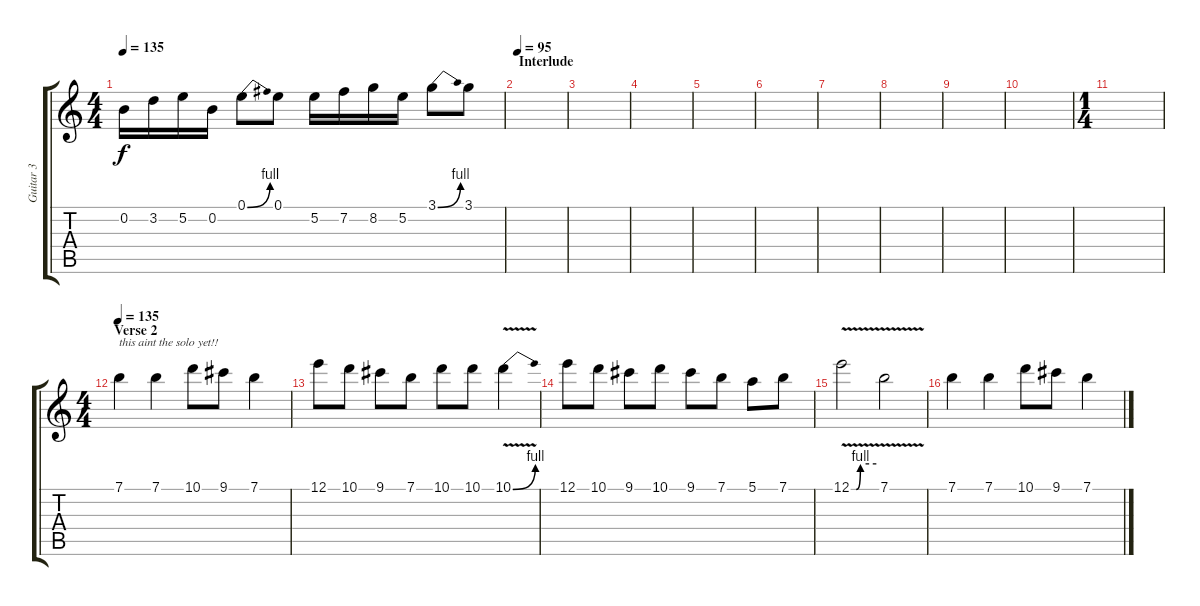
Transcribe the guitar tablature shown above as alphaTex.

\track ("Guitar 3" "Guitar 3") {instrument distortionguitar}
\staff {score tabs}
\tuning (E4 B3 G3 D3 A2 E2) {hide}
\ts (4 4)
\tempo 135
\clef g2
\ks c
0.2.16{dy f} 3.2.16 5.2.16 0.2.16 0.1{be (bend 0 0 60 4)}.8 0.1.8 5.2.16 7.2.16 8.2.16 5.2.16 3.1{be (bend 0 0 60 4)}.8 3.1.8 |
\section ("" "Interlude")
\tempo 95
|
|
|
|
|
|
|
|
|
\ts (1 4)
|
\ts (4 4)
\section ("" "Verse 2")
\tempo 135
7.1.4{txt "this aint the solo yet!!"} 7.1.4 10.1.8 9.1.8 7.1.4 |
12.1.8 10.1.8 9.1.8 7.1.8 10.1.8 10.1.8 10.1{be (bend 0 0 60 4) v}.4 |
12.1.8 10.1.8 9.1.8 10.1.8 9.1.8 7.1.8 5.1.8 7.1.8 |
12.1{be (custom 0 0 10 0 12 0 22 4 60 4) v}.2 7.1{v}.2 |
7.1.4 7.1.4 10.1.8 9.1.8 7.1.4
